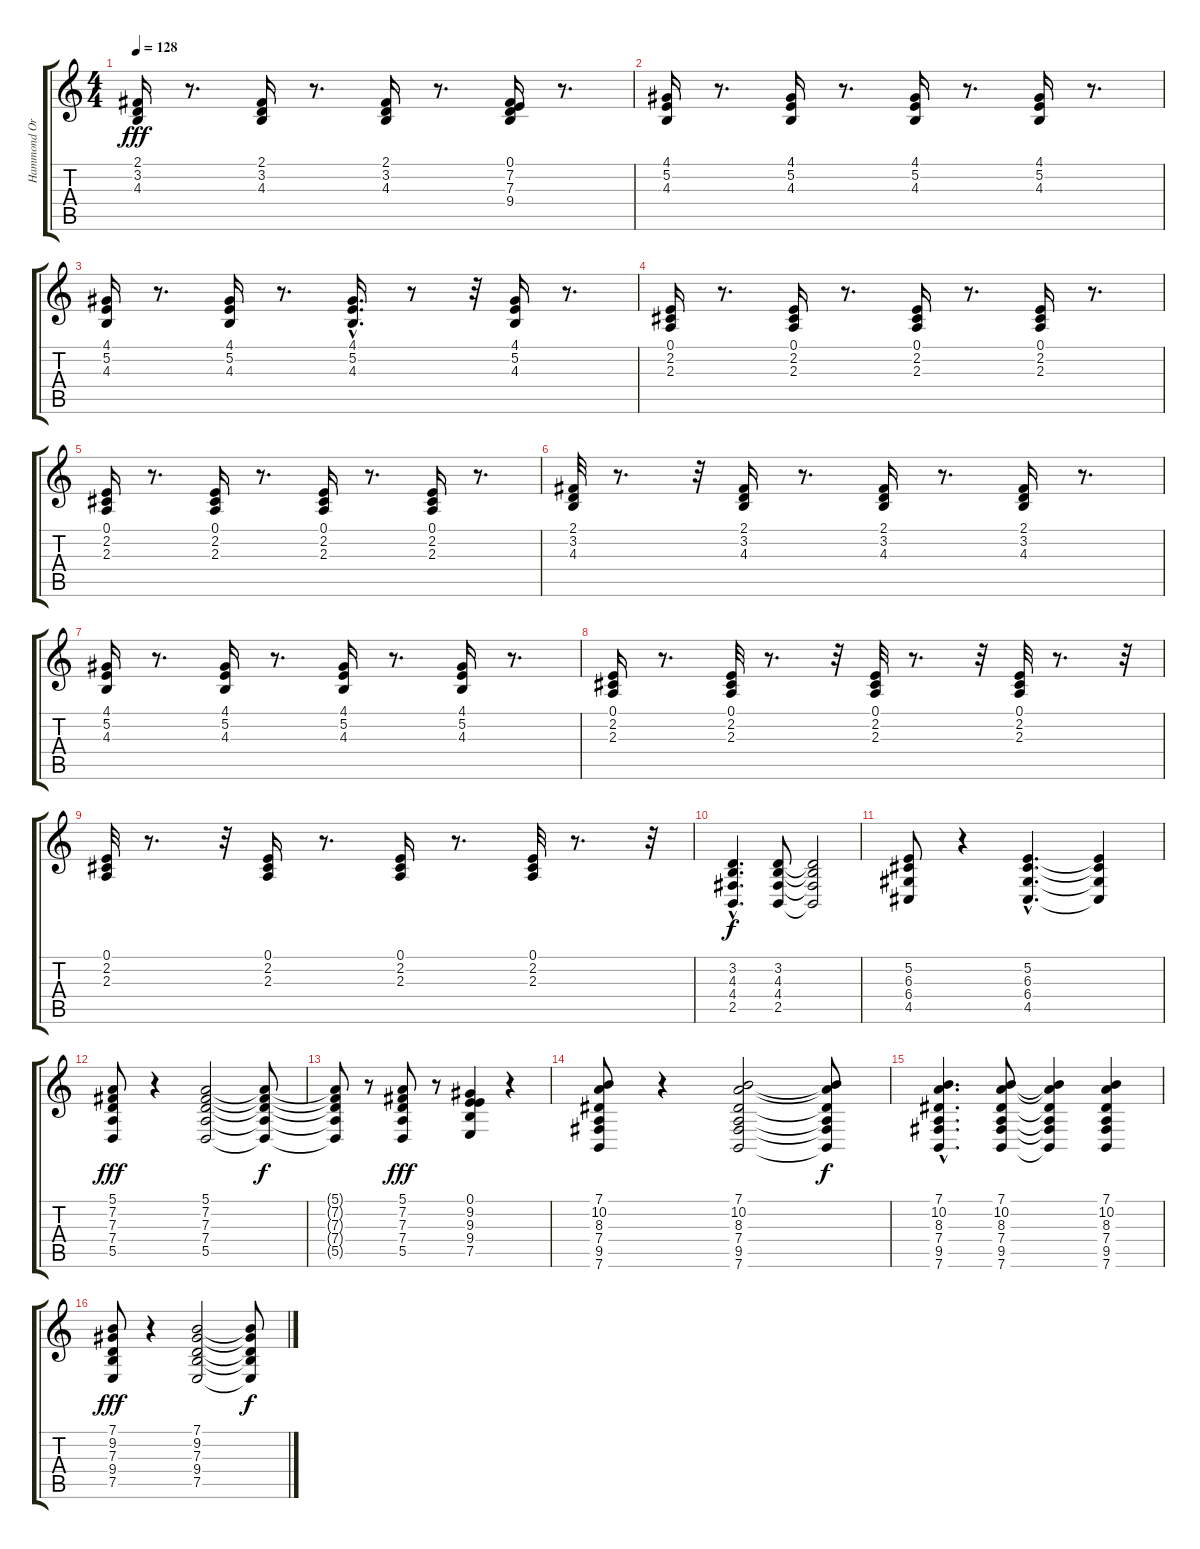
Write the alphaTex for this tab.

\track ("Hammond Organ" "Hammond Or") {instrument drawbarorgan}
\staff {score tabs}
\tuning (E4 B3 G3 D3 A2 E2) {hide}
\ts (4 4)
\tempo 128
\clef g2
\ks c
(2.1 3.2 4.3).16{dy fff} r.8{d} (2.1 3.2 4.3).16 r.8{d} (2.1 3.2 4.3).16 r.8{d} (0.1 7.2 7.3 9.4).16 r.8{d} |
(4.1 5.2 4.3).16 r.8{d} (4.1 5.2 4.3).16 r.8{d} (4.1 5.2 4.3).16 r.8{d} (4.1 5.2 4.3).16 r.8{d} |
(4.1 5.2 4.3).16 r.8{d} (4.1 5.2 4.3).16 r.8{d} (4.1{hac} 5.2{hac} 4.3{hac}).16{d} r.8 r.32 (4.1 5.2 4.3).16 r.8{d} |
(0.1 2.2 2.3).16 r.8{d} (0.1 2.2 2.3).16 r.8{d} (0.1 2.2 2.3).16 r.8{d} (0.1 2.2 2.3).16 r.8{d} |
(0.1 2.2 2.3).16 r.8{d} (0.1 2.2 2.3).16 r.8{d} (0.1 2.2 2.3).16 r.8{d} (0.1 2.2 2.3).16 r.8{d} |
(2.1 3.2 4.3).32 r.8{d} r.32 (2.1 3.2 4.3).16 r.8{d} (2.1 3.2 4.3).16 r.8{d} (2.1 3.2 4.3).16 r.8{d} |
(4.1 5.2 4.3).16 r.8{d} (4.1 5.2 4.3).16 r.8{d} (4.1 5.2 4.3).16 r.8{d} (4.1 5.2 4.3).16 r.8{d} |
(0.1 2.2 2.3).16 r.8{d} (0.1 2.2 2.3).32 r.8{d} r.32 (0.1 2.2 2.3).32 r.8{d} r.32 (0.1 2.2 2.3).32 r.8{d} r.32 |
(0.1 2.2 2.3).32 r.8{d} r.32 (0.1 2.2 2.3).16 r.8{d} (0.1 2.2 2.3).16 r.8{d} (0.1 2.2 2.3).32 r.8{d} r.32 |
(3.2{hac} 4.3{hac} 4.4{hac} 2.5{hac}).4{d dy f} (3.2 4.3 4.4 2.5).8 (3.2{t} 4.3{t} 4.4{t} 2.5{t}).2 |
(5.2 6.3 6.4 4.5).8 r.4 (5.2{hac} 6.3{hac} 6.4{hac} 4.5{hac}).4{d} (5.2{t} 6.3{t} 6.4{t} 4.5{t}).4 |
(5.1 7.2 7.3 7.4 5.5).8{dy fff} r.4 (5.1 7.2 7.3 7.4 5.5).2 (5.1{t} 7.2{t} 7.3{t} 7.4{t} 5.5{t}).8{dy f} |
(5.1{t} 7.2{t} 7.3{t} 7.4{t} 5.5{t}).8 r.8 (5.1 7.2 7.3 7.4 5.5).8{dy fff} r.8 (0.1 9.2 9.3 9.4 7.5).4 r.4 |
(7.1 10.2 8.3 7.4 9.5 7.6).8 r.4 (7.1 10.2 8.3 7.4 9.5 7.6).2 (7.1{t} 10.2{t} 8.3{t} 7.4{t} 9.5{t} 7.6{t}).8{dy f} |
(7.1{hac} 10.2{hac} 8.3{hac} 7.4{hac} 9.5{hac} 7.6{hac}).4{d} (7.1 10.2 8.3 7.4 9.5 7.6).8 (7.1{t} 10.2{t} 8.3{t} 7.4{t} 9.5{t} 7.6{t}).4 (7.1 10.2 8.3 7.4 9.5 7.6).4 |
(7.1 9.2 7.3 9.4 7.5).8{dy fff} r.4 (7.1 9.2 7.3 9.4 7.5).2 (7.1{t} 9.2{t} 7.3{t} 9.4{t} 7.5{t}).8{dy f}
